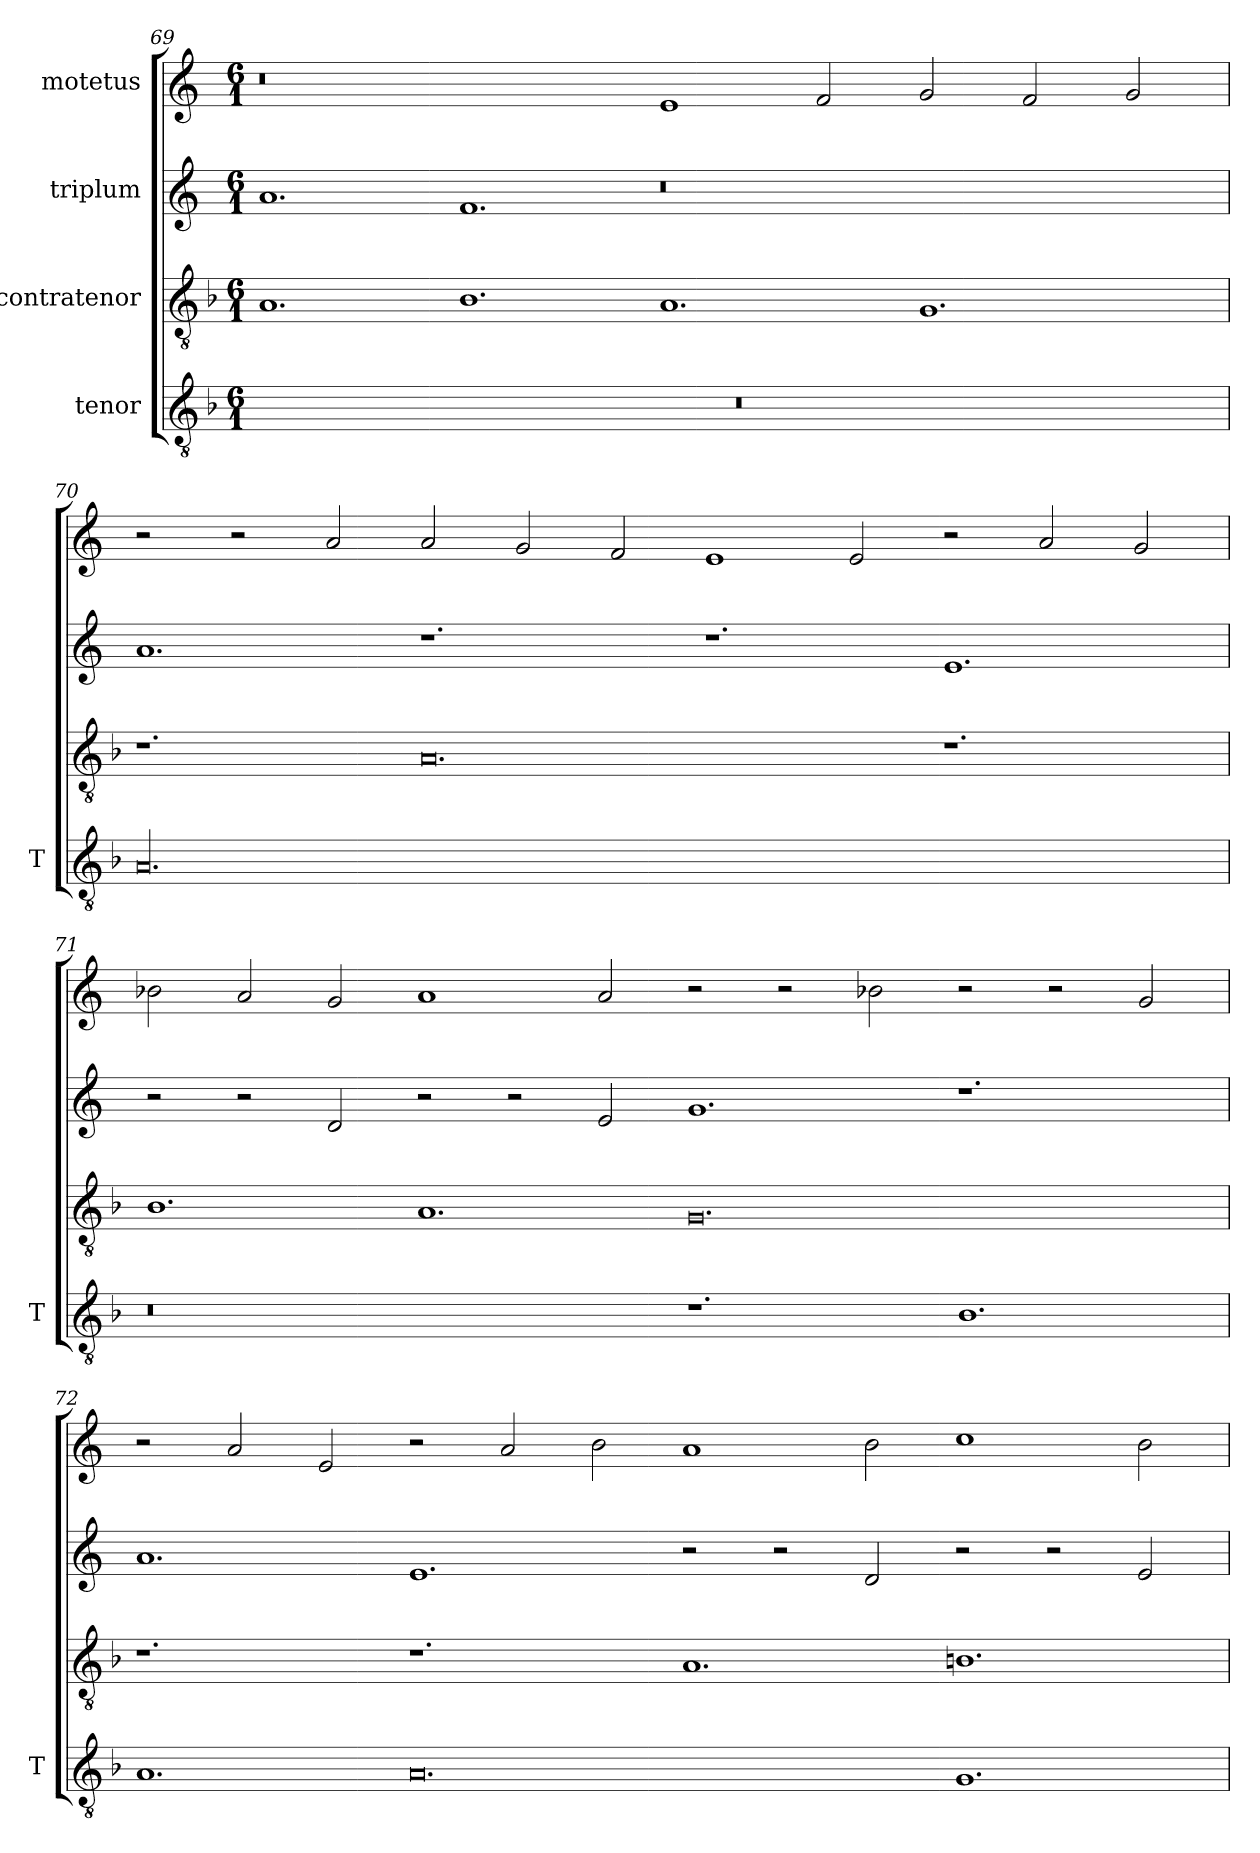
**kern	**kern	**kern	**kern
*part4	*part3	*part2	*part1
*staff4	*staff3	*staff2	*staff1
*I"tenor	*I"contratenor	*I"triplum	*I"motetus
*I'T	*	*	*
*clefGv2	*clefGv2	*clefG2	*clefG2
*k[b-]	*k[b-]	*k[]	*k[]
*F:	*F:	*C:	*C:
*M6/1	*M6/1	*M6/1	*M6/1
=69	=69	=69	=69
00.r	1.A/	1.a/	0.r
.	1.B-\	1.f/	.
.	1.A/	0.r	1e/
.	.	.	2f/
.	1.G/	.	2g/
.	.	.	2f/
.	.	.	2g/
!!LO:PB:g=z
=70	=70	=70	=70
00.A/	1.r	1.a/	2r
.	.	.	2r
.	.	.	2a/
.	0.A/	1.r	2a/
.	.	.	2g/
.	.	.	2f/
.	.	1.r	1e/
.	.	.	2e/
.	1.r	1.e/	2r
.	.	.	2a/
.	.	.	2g/
=71	=71	=71	=71
0.r	1.B-\	2r	2b-X\
.	.	2r	2a/
.	.	2d/	2g/
.	1.A/	2r	1a/
.	.	2r	.
.	.	2e/	2a/
1.r	0.G/	1.g/	2r
.	.	.	2r
.	.	.	2b-X\
1.B-\	.	1.r	2r
.	.	.	2r
.	.	.	2g/
=72	=72	=72	=72
1.A/	1.r	1.a/	2r
.	.	.	2a/
.	.	.	2e/
0.A/	1.r	1.e/	2r
.	.	.	2a/
.	.	.	2b\
.	1.A/	2r	1a/
.	.	2r	.
.	.	2d/	2b\
1.G/	1.Bn\	2r	1cc\
.	.	2r	.
.	.	2e/	2b\
=	=	=	=
*-	*-	*-	*-
